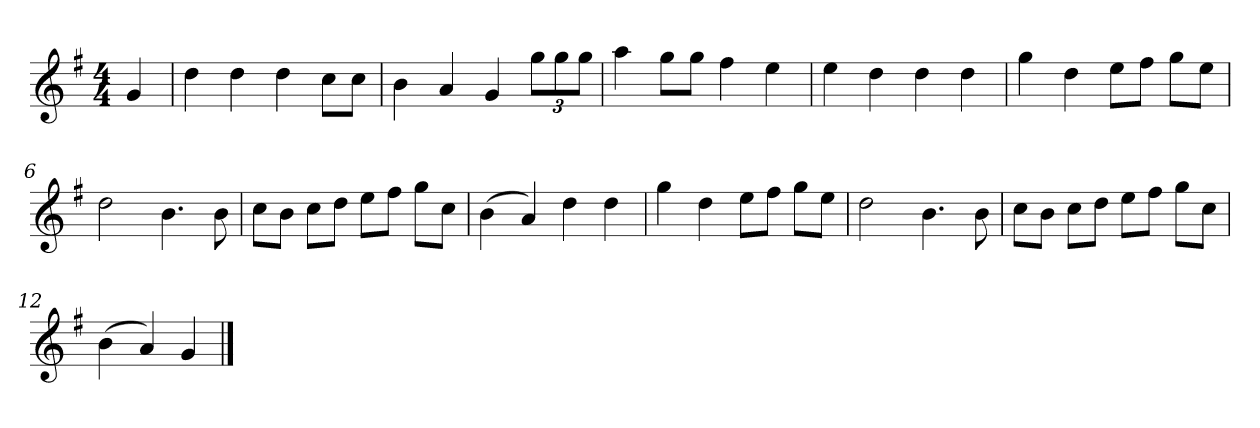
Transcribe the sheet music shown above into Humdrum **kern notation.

**kern
*part1
*staff1
*k[f#]
*M4/4
*MM120
=
4g
=1
4dd
4dd
4dd
8ccL
8ccJ
=2
4b
4a
4g
12ggL
12gg
12ggJ
=3
4aa
8ggL
8ggJ
4ff#
4ee
=4
4ee
4dd
4dd
4dd
=5
4gg
4dd
8eeL
8ff#J
8ggL
8eeJ
=6
2dd
4.b
8b
=7
8ccL
8bJ
8ccL
8ddJ
8eeL
8ff#J
8ggL
8ccJ
=8
(4b
4a)
4dd
4dd
=9
4gg
4dd
8eeL
8ff#J
8ggL
8eeJ
=10
2dd
4.b
8b
=11
8ccL
8bJ
8ccL
8ddJ
8eeL
8ff#J
8ggL
8ccJ
=12
(4b
4a)
4g
==
*-
